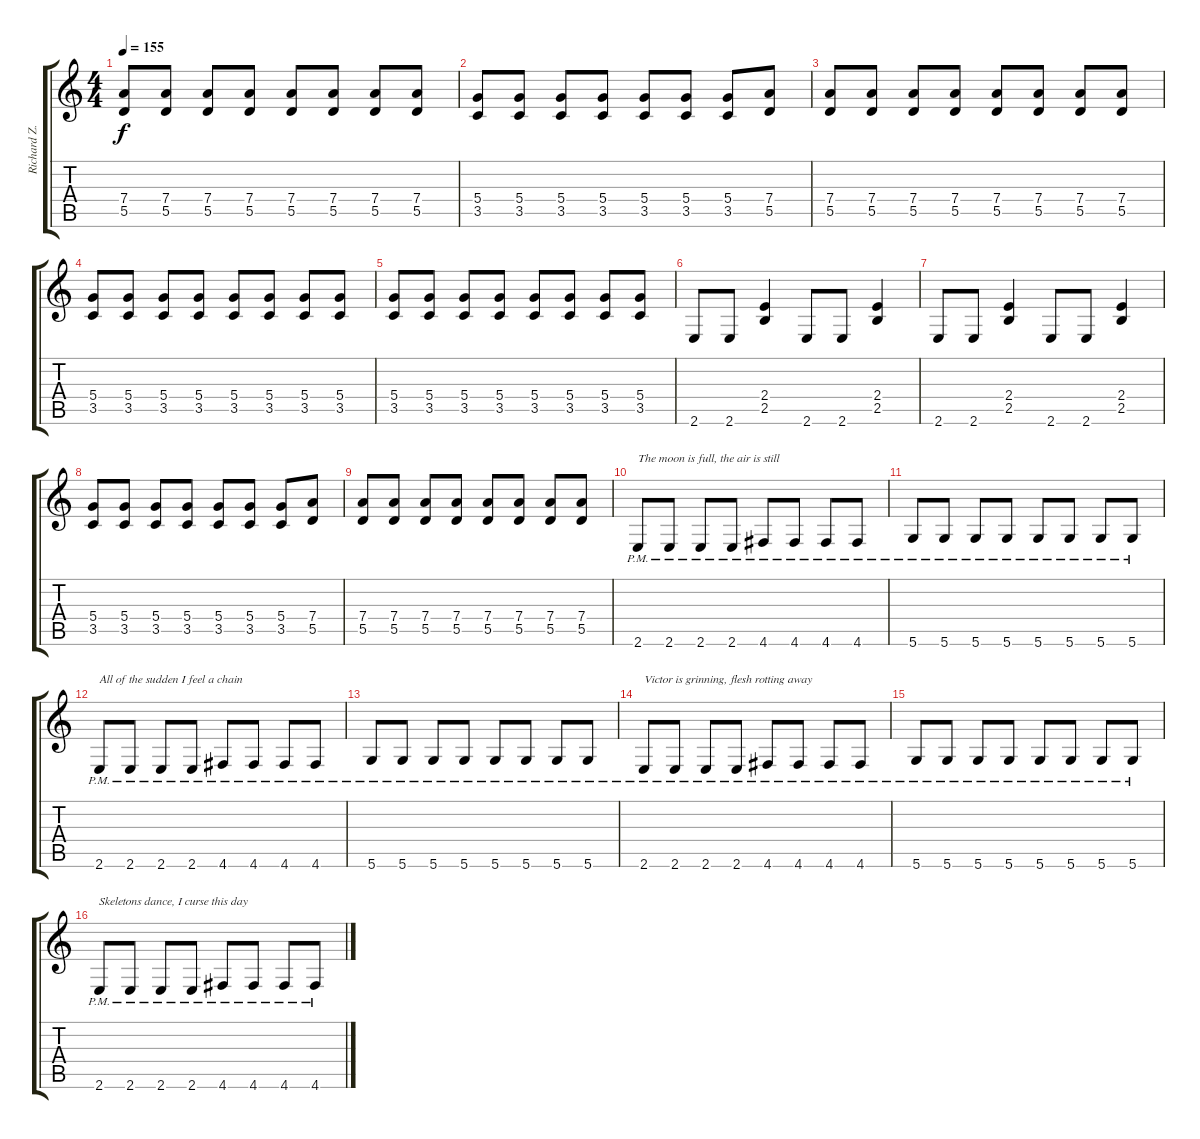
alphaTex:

\track ("Richard Z. Kruspe" "Richard Z.") {instrument overdrivenguitar}
\staff {score tabs}
\tuning (E4 B3 G3 D3 A2 D2) {hide}
\ts (4 4)
\tempo 155
\clef g2
\ks c
(7.4 5.5).8{dy f} (7.4 5.5).8 (7.4 5.5).8 (7.4 5.5).8 (7.4 5.5).8 (7.4 5.5).8 (7.4 5.5).8 (7.4 5.5).8 |
(5.4 3.5).8 (5.4 3.5).8 (5.4 3.5).8 (5.4 3.5).8 (5.4 3.5).8 (5.4 3.5).8 (5.4 3.5).8 (7.4 5.5).8 |
(7.4 5.5).8 (7.4 5.5).8 (7.4 5.5).8 (7.4 5.5).8 (7.4 5.5).8 (7.4 5.5).8 (7.4 5.5).8 (7.4 5.5).8 |
(5.4 3.5).8 (5.4 3.5).8 (5.4 3.5).8 (5.4 3.5).8 (5.4 3.5).8 (5.4 3.5).8 (5.4 3.5).8 (5.4 3.5).8 |
(5.4 3.5).8 (5.4 3.5).8 (5.4 3.5).8 (5.4 3.5).8 (5.4 3.5).8 (5.4 3.5).8 (5.4 3.5).8 (5.4 3.5).8 |
2.6.8 2.6.8 (2.4 2.5).4 2.6.8 2.6.8 (2.4 2.5).4 |
2.6.8 2.6.8 (2.4 2.5).4 2.6.8 2.6.8 (2.4 2.5).4 |
(5.4 3.5).8 (5.4 3.5).8 (5.4 3.5).8 (5.4 3.5).8 (5.4 3.5).8 (5.4 3.5).8 (5.4 3.5).8 (7.4 5.5).8 |
(7.4 5.5).8 (7.4 5.5).8 (7.4 5.5).8 (7.4 5.5).8 (7.4 5.5).8 (7.4 5.5).8 (7.4 5.5).8 (7.4 5.5).8 |
2.6{pm}.8{txt "The moon is full, the air is still"} 2.6{pm}.8 2.6{pm}.8 2.6{pm}.8 4.6{pm}.8 4.6{pm}.8 4.6{pm}.8 4.6{pm}.8 |
5.6{pm}.8 5.6{pm}.8 5.6{pm}.8 5.6{pm}.8 5.6{pm}.8 5.6{pm}.8 5.6{pm}.8 5.6{pm}.8 |
2.6{pm}.8{txt "All of the sudden I feel a chain"} 2.6{pm}.8 2.6{pm}.8 2.6{pm}.8 4.6{pm}.8 4.6{pm}.8 4.6{pm}.8 4.6{pm}.8 |
5.6{pm}.8 5.6{pm}.8 5.6{pm}.8 5.6{pm}.8 5.6{pm}.8 5.6{pm}.8 5.6{pm}.8 5.6{pm}.8 |
2.6{pm}.8{txt "Victor is grinning, flesh rotting away"} 2.6{pm}.8 2.6{pm}.8 2.6{pm}.8 4.6{pm}.8 4.6{pm}.8 4.6{pm}.8 4.6{pm}.8 |
5.6{pm}.8 5.6{pm}.8 5.6{pm}.8 5.6{pm}.8 5.6{pm}.8 5.6{pm}.8 5.6{pm}.8 5.6{pm}.8 |
2.6{pm}.8{txt "Skeletons dance, I curse this day"} 2.6{pm}.8 2.6{pm}.8 2.6{pm}.8 4.6{pm}.8 4.6{pm}.8 4.6{pm}.8 4.6{pm}.8
